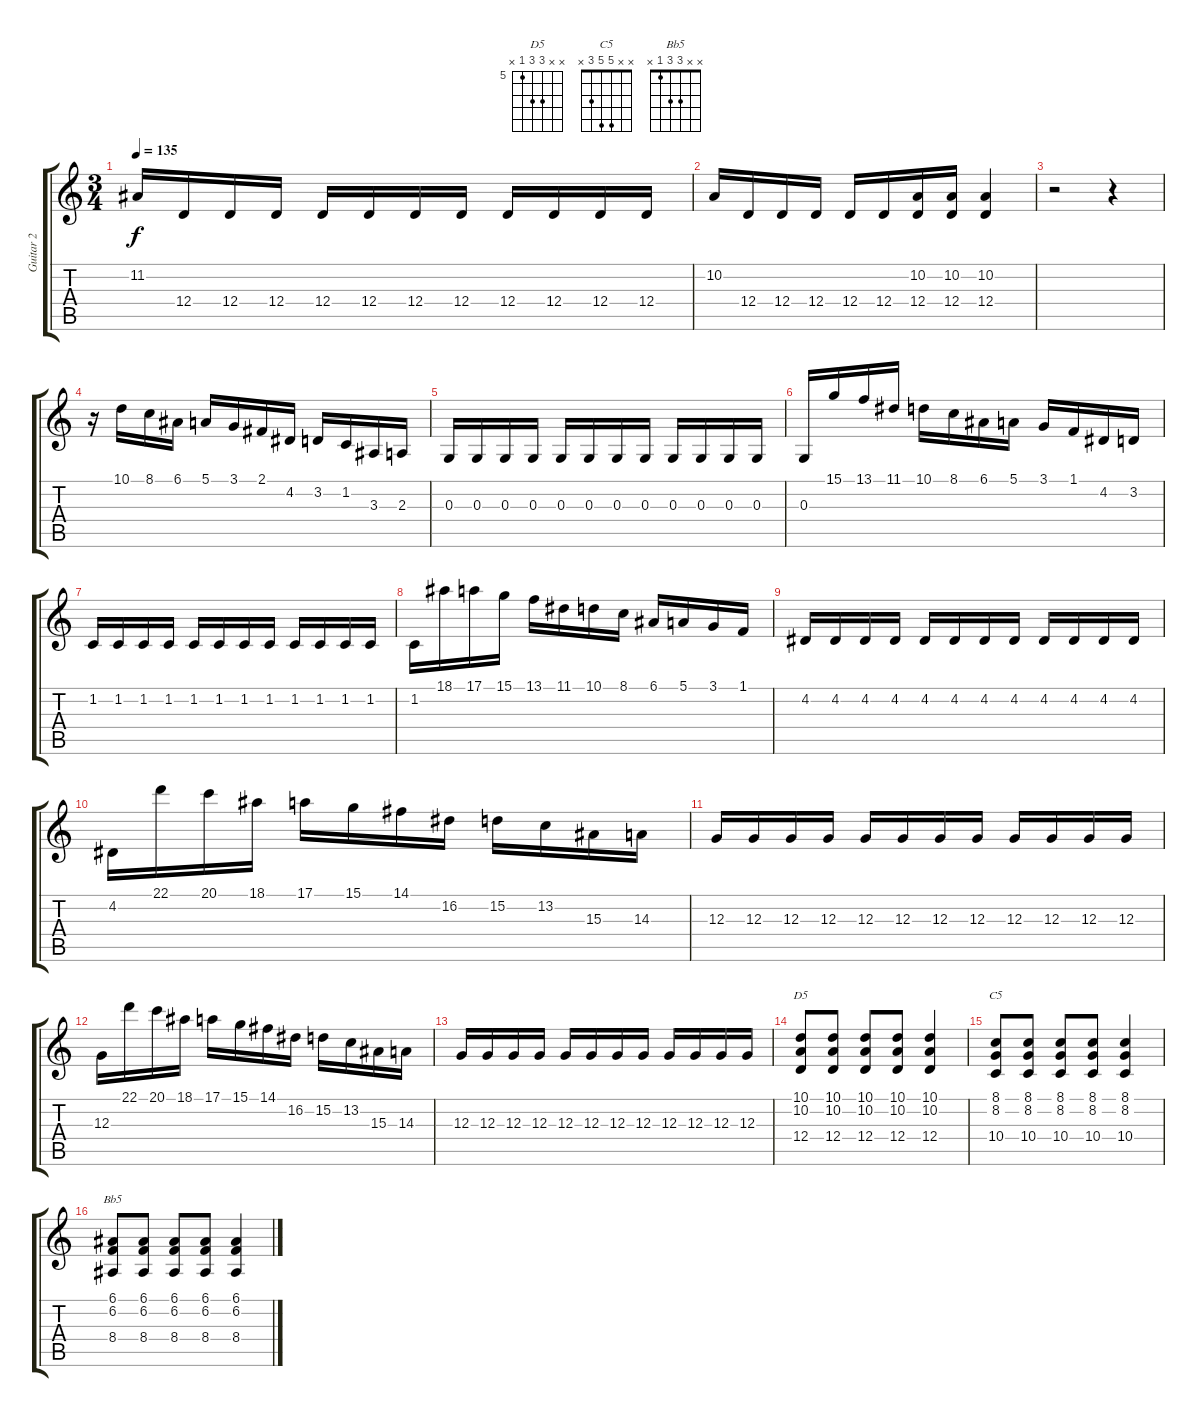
\track ("Guitar 2" "Guitar 2") {instrument stringensemble1}
\staff {score tabs}
\tuning (E4 B3 G3 D3 A2 E2) {hide}
\chord ("D5" x x 7 7 5 x) {firstfret 5}
\chord ("C5" x x 5 5 3 x)
\chord ("Bb5" x x 3 3 1 x)
\ts (3 4)
\tempo 135
\clef g2
\ks c
11.2.16{dy f} 12.4.16 12.4.16 12.4.16 12.4.16 12.4.16 12.4.16 12.4.16 12.4.16 12.4.16 12.4.16 12.4.16 |
10.2.16 12.4.16 12.4.16 12.4.16 12.4.16 12.4.16 (10.2 12.4).16 (10.2 12.4).16 (10.2 12.4).4 |
r.2 r.4 |
r.16 10.1.16 8.1.16 6.1.16 5.1.16 3.1.16 2.1.16 4.2.16 3.2.16 1.2.16 3.3.16 2.3.16 |
0.3.16 0.3.16 0.3.16 0.3.16 0.3.16 0.3.16 0.3.16 0.3.16 0.3.16 0.3.16 0.3.16 0.3.16 |
0.3.16 15.1.16 13.1.16 11.1.16 10.1.16 8.1.16 6.1.16 5.1.16 3.1.16 1.1.16 4.2.16 3.2.16 |
1.2.16 1.2.16 1.2.16 1.2.16 1.2.16 1.2.16 1.2.16 1.2.16 1.2.16 1.2.16 1.2.16 1.2.16 |
1.2.16 18.1.16 17.1.16 15.1.16 13.1.16 11.1.16 10.1.16 8.1.16 6.1.16 5.1.16 3.1.16 1.1.16 |
4.2.16 4.2.16 4.2.16 4.2.16 4.2.16 4.2.16 4.2.16 4.2.16 4.2.16 4.2.16 4.2.16 4.2.16 |
4.2.16 22.1.16 20.1.16 18.1.16 17.1.16 15.1.16 14.1.16 16.2.16 15.2.16 13.2.16 15.3.16 14.3.16 |
12.3.16 12.3.16 12.3.16 12.3.16 12.3.16 12.3.16 12.3.16 12.3.16 12.3.16 12.3.16 12.3.16 12.3.16 |
12.3.16 22.1.16 20.1.16 18.1.16 17.1.16 15.1.16 14.1.16 16.2.16 15.2.16 13.2.16 15.3.16 14.3.16 |
12.3.16 12.3.16 12.3.16 12.3.16 12.3.16 12.3.16 12.3.16 12.3.16 12.3.16 12.3.16 12.3.16 12.3.16 |
(10.1 10.2 12.4).8{ch "D5"} (10.1 10.2 12.4).8 (10.1 10.2 12.4).8 (10.1 10.2 12.4).8 (10.1 10.2 12.4).4 |
(8.1 8.2 10.4).8{ch "C5"} (8.1 8.2 10.4).8 (8.1 8.2 10.4).8 (8.1 8.2 10.4).8 (8.1 8.2 10.4).4 |
(6.1 6.2 8.4).8{ch "Bb5"} (6.1 6.2 8.4).8 (6.1 6.2 8.4).8 (6.1 6.2 8.4).8 (6.1 6.2 8.4).4
